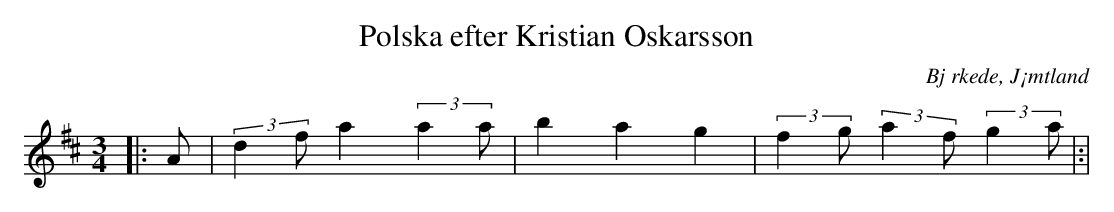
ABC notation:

X:1
T:Polska efter Kristian Oskarsson
O:Bj rkede, J¡mtland
M:3/4
L:1/8
K:D
|: A | (3:2:2 d2f a2 (3:2:2 a2 a- | b2 a2 g2 | (3:2:2 f2g (3:2:2 a2f (3:2:2 g2a |:|
